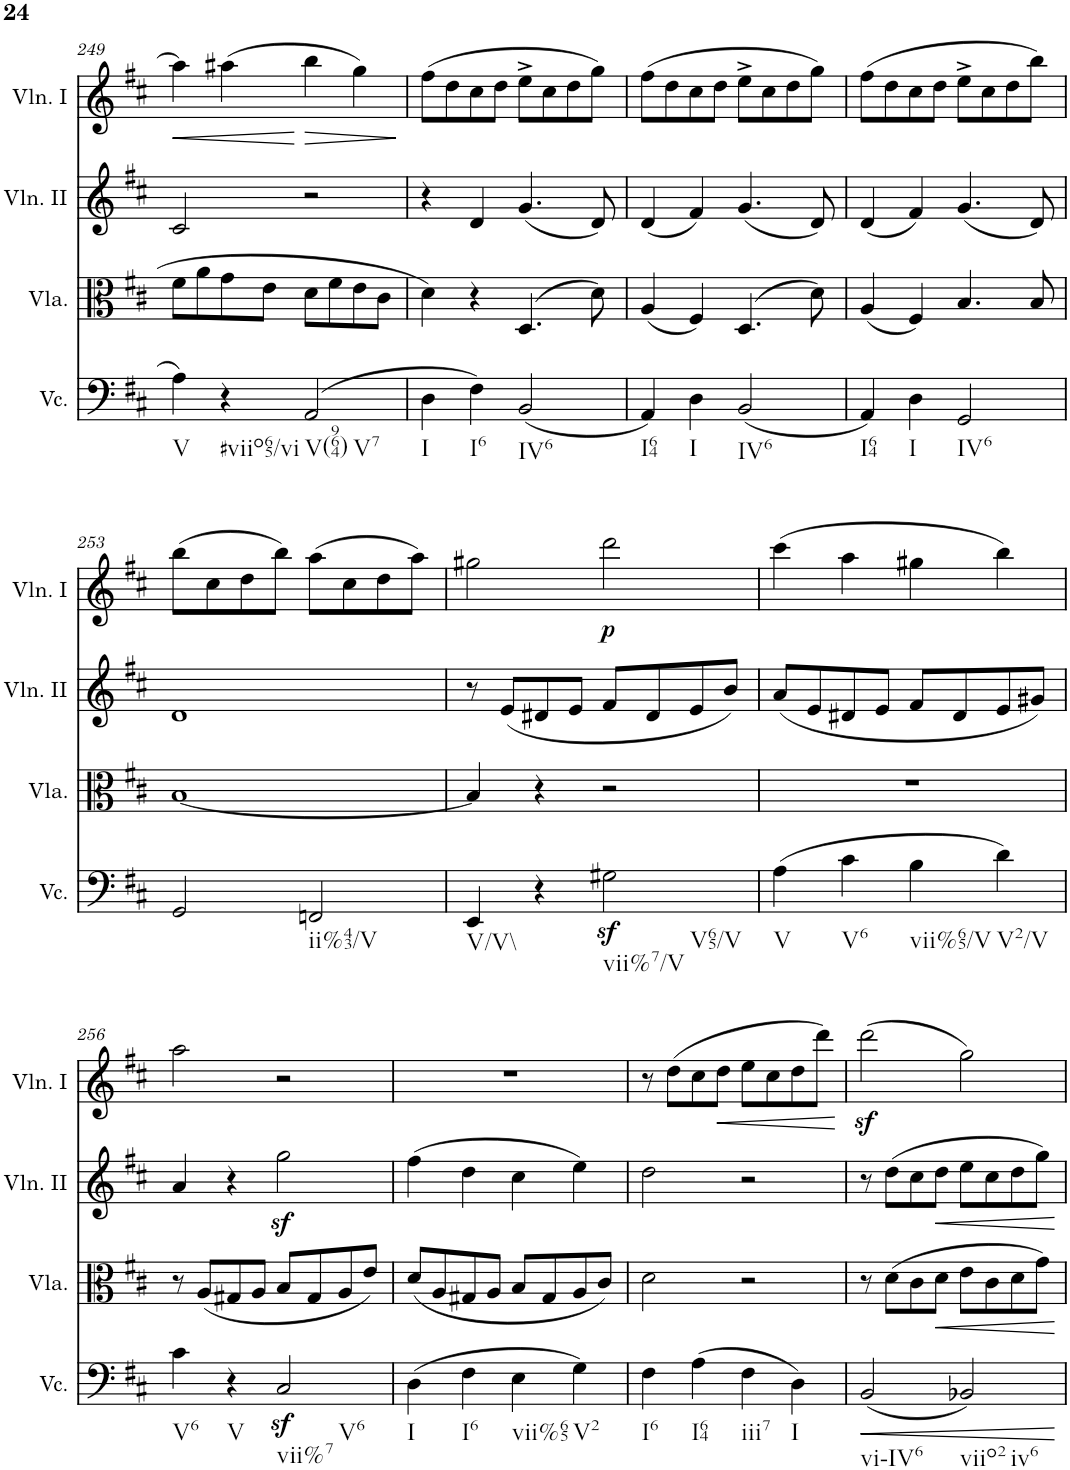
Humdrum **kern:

**kern	**dynam	**kern	**dynam	**kern	**dynam	**kern	**dynam
*part4	*part4	*part3	*part3	*part2	*part2	*part1	*part1
*staff4	*staff4	*staff3	*staff3	*staff2	*staff2	*staff1	*staff1
*I"Violoncello	*	*I"Viola	*	*I"Violino II	*	*I"Violino I	*
*I'Vc.	*	*I'Vla.	*	*I'Vln. II	*	*I'Vln. I	*
!!LO:PB:g=z
*clefF4	*	*clefC3	*	*clefG2	*	*clefG2	*
*k[f#c#]	*	*k[f#c#]	*	*k[f#c#]	*	*k[f#c#]	*
*M4/4	*	*M4/4	*	*M4/4	*	*M4/4	*
*met(c)	*	*met(c)	*	*met(c)	*	*met(c)	*
=249	=249	=249	=249	=249	=249	=249	=249
!LO:TX:b:t=V	!	!	!	!	!	!	!
!	!	!	!	!	!	!	!LO:HP:b
4A\	.	8f#\L	.	2c#/	.	4aa\]	<
.	.	8a\	.	.	.	.	.
!LO:TX:b:t=#viio65/vi	!	!	!	!	!	!	!
4r	.	8g\	.	.	.	(4aa#X\	.
.	.	8e\J	.	.	.	.	.
!LO:TX:b:t=V(964)	!	!	!	!	!	!	!
!LO:TX:b:t=V7	!	!	!	!	!	!	!
!	!	!	!	!	!	!	!LO:HP:n=1:b
(2AA/	.	8d\L	.	2r	.	4bb\	[ >
.	.	8f#\	.	.	.	.	.
.	.	8e\	.	.	.	4gg\)	.
.	.	8c#\J	.	.	.	.	.
.	.	.	.	.	.	.	]
=250	=250	=250	=250	=250	=250	=250	=250
!LO:TX:b:t=I	!	!	!	!	!	!	!
4D\	.	4d\	.	4r	.	(8ff#\L	.
.	.	.	.	.	.	8dd\	.
!LO:TX:b:t=I6	!	!	!	!	!	!	!
4F#\)	.	4r	.	4d/	.	8cc#\	.
.	.	.	.	.	.	8dd\J	.
!LO:TX:b:t=IV6	!	!	!	!	!	!	!
(2BB/	.	(4.D/	.	(4.g/	.	8ee^\L	.
.	.	.	.	.	.	8cc#\	.
.	.	.	.	.	.	8dd\	.
.	.	8d\)	.	8d/)	.	8gg\J)	.
=251	=251	=251	=251	=251	=251	=251	=251
!LO:TX:b:t=I64	!	!	!	!	!	!	!
4AA/)	.	(4A/	.	(4d/	.	(8ff#\L	.
.	.	.	.	.	.	8dd\	.
!LO:TX:b:t=I	!	!	!	!	!	!	!
4D\	.	4F#/)	.	4f#/)	.	8cc#\	.
.	.	.	.	.	.	8dd\J	.
!LO:TX:b:t=IV6	!	!	!	!	!	!	!
(2BB/	.	(4.D/	.	(4.g/	.	8ee^\L	.
.	.	.	.	.	.	8cc#\	.
.	.	.	.	.	.	8dd\	.
.	.	8d\)	.	8d/)	.	8gg\J)	.
=252	=252	=252	=252	=252	=252	=252	=252
!LO:TX:b:t=I64	!	!	!	!	!	!	!
4AA/)	.	(4A/	.	(4d/	.	(8ff#\L	.
.	.	.	.	.	.	8dd\	.
!LO:TX:b:t=I	!	!	!	!	!	!	!
4D\	.	4F#/)	.	4f#/)	.	8cc#\	.
.	.	.	.	.	.	8dd\J	.
!LO:TX:b:t=IV6	!	!	!	!	!	!	!
2GG/	.	4.B/	.	(4.g/	.	8ee^\L	.
.	.	.	.	.	.	8cc#\	.
.	.	.	.	.	.	8dd\	.
.	.	8B/	.	8d/)	.	8bb\J)	.
!!LO:LB:g=z
=253	=253	=253	=253	=253	=253	=253	=253
2GG/	.	[1B	.	1d	.	(8bb\L	.
.	.	.	.	.	.	8cc#\	.
.	.	.	.	.	.	8dd\	.
.	.	.	.	.	.	8bb\J)	.
!LO:TX:b:t=ii%43/V	!	!	!	!	!	!	!
2FFn/	.	.	.	.	.	(8aa\L	.
.	.	.	.	.	.	8cc#\	.
.	.	.	.	.	.	8dd\	.
.	.	.	.	.	.	8aa\J)	.
=254	=254	=254	=254	=254	=254	=254	=254
!LO:TX:b:t=V/V\\	!	!	!	!	!	!	!
4EE/	.	4B/]	.	8r	.	2gg#X\	.
.	.	.	.	(8e/L	.	.	.
4r	.	4r	.	8d#X/	.	.	.
.	.	.	.	8e/J	.	.	.
!LO:TX:b:t=vii%7/V	!	!	!	!	!	!	!
!LO:TX:b:t=V65/V	!	!	!	!	!	!	!
!	!	!	!	!	!	!	!LO:DY:b
2G#Xz<\	.	2r	.	8f#/L	.	2ddd\	p
.	.	.	.	8d#/	.	.	.
.	.	.	.	8e/	.	.	.
.	.	.	.	8b/J)	.	.	.
=255	=255	=255	=255	=255	=255	=255	=255
!LO:TX:b:t=V	!	!	!	!	!	!	!
(4A\	.	1r	.	(8a/L	.	(4ccc#\	.
.	.	.	.	8e/	.	.	.
!LO:TX:b:t=V6	!	!	!	!	!	!	!
4c#\	.	.	.	8d#X/	.	4aa\	.
.	.	.	.	8e/J	.	.	.
!LO:TX:b:t=vii%65/V	!	!	!	!	!	!	!
4B\	.	.	.	8f#/L	.	4gg#X\	.
.	.	.	.	8d#/	.	.	.
!LO:TX:b:t=V2/V	!	!	!	!	!	!	!
4d\)	.	.	.	8e/	.	4bb\)	.
.	.	.	.	8g#X/J)	.	.	.
!!LO:LB:g=z
=256	=256	=256	=256	=256	=256	=256	=256
!LO:TX:b:t=V6	!	!	!	!	!	!	!
4c#\	.	8r	.	4a/	.	2aa\	.
.	.	(8A/L	.	.	.	.	.
!LO:TX:b:t=V	!	!	!	!	!	!	!
4r	.	8G#X/	.	4r	.	.	.
.	.	8A/J	.	.	.	.	.
!LO:TX:b:t=vii%7	!	!	!	!	!	!	!
!LO:TX:b:t=V6	!	!	!	!	!	!	!
2C#z</	.	8B/L	.	2ggz<\	.	2r	.
.	.	8G#/	.	.	.	.	.
.	.	8A/	.	.	.	.	.
.	.	8e/J)	.	.	.	.	.
=257	=257	=257	=257	=257	=257	=257	=257
!LO:TX:b:t=I	!	!	!	!	!	!	!
(4D\	.	(8d/L	.	(4ff#\	.	1r	.
.	.	8A/	.	.	.	.	.
!LO:TX:b:t=I6	!	!	!	!	!	!	!
4F#\	.	8G#X/	.	4dd\	.	.	.
.	.	8A/J	.	.	.	.	.
!LO:TX:b:t=vii%65	!	!	!	!	!	!	!
4E\	.	8B/L	.	4cc#\	.	.	.
.	.	8G#/	.	.	.	.	.
!LO:TX:b:t=V2	!	!	!	!	!	!	!
4G\)	.	8A/	.	4ee\)	.	.	.
.	.	8c#/J)	.	.	.	.	.
=258	=258	=258	=258	=258	=258	=258	=258
!LO:TX:b:t=I6	!	!	!	!	!	!	!
4F#\	.	2d\	.	2dd\	.	8r	.
.	.	.	.	.	.	(8dd\L	.
!LO:TX:b:t=I64	!	!	!	!	!	!	!
(4A\	.	.	.	.	.	8cc#\	.
!	!	!	!	!	!	!	!LO:HP:b
.	.	.	.	.	.	8dd\J	<
!LO:TX:b:t=iii7	!	!	!	!	!	!	!
4F#\	.	2r	.	2r	.	8ee\L	.
.	.	.	.	.	.	8cc#\	.
!LO:TX:b:t=I	!	!	!	!	!	!	!
4D\)	.	.	.	.	.	8dd\	.
.	.	.	.	.	.	8ddd\J)	.
.	.	.	.	.	.	.	[
=259	=259	=259	=259	=259	=259	=259	=259
!LO:TX:b:t=vi-IV6	!	!	!	!	!	!	!
!	!LO:HP:b	!	!	!	!	!	!
(2BB/	<	8r	.	8r	.	(2dddz<\	.
.	.	(8d\L	.	(8dd\L	.	.	.
.	.	8c#\	.	8cc#\	.	.	.
!	!	!	!LO:HP:b	!	!LO:HP:b	!	!
.	.	8d\J	<	8dd\J	<	.	.
!LO:TX:b:t=viio2	!	!	!	!	!	!	!
!LO:TX:b:t=iv6	!	!	!	!	!	!	!
2BB-X/)	.	8e\L	.	8ee\L	.	2gg\)	.
.	.	8c#\	.	8cc#\	.	.	.
.	.	8d\	.	8dd\	.	.	.
.	.	8g\J)	.	8gg\J)	.	.	.
.	[	.	[	.	[	.	.
=	=	=	=	=	=	=	=
*-	*-	*-	*-	*-	*-	*-	*-
